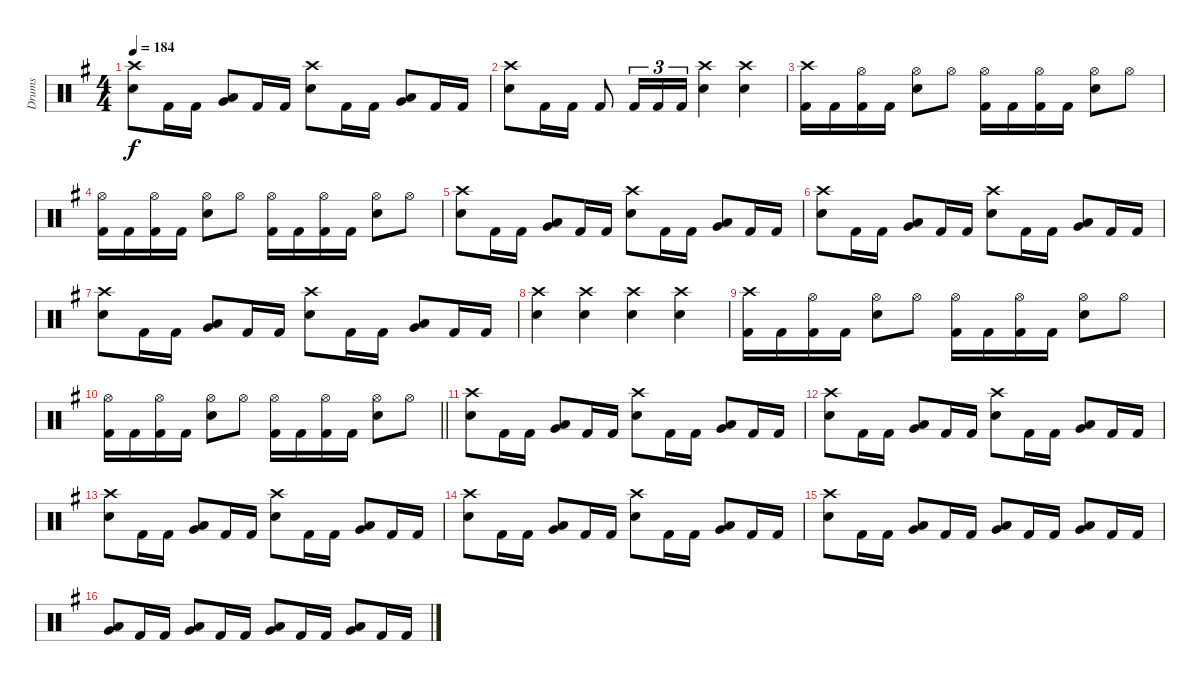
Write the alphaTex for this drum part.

\track ("Drums" "Drums") {instrument percussion}
\staff {score}
\articulation defaults
\ts (4 4)
\tempo 184
\clef neutral
\ks eminor
("Crash high (hit)" "Snare (hit) 2").8{dy f} "Kick (hit) 2".16 "Kick (hit) 2".16 ("Low Tom (hit)" "Very Low Tom (hit)").8 "Kick (hit) 2".16 "Kick (hit) 2".16 ("Crash high (hit)" "Snare (hit) 2").8 "Kick (hit) 2".16 "Kick (hit) 2".16 ("Low Tom (hit)" "Very Low Tom (hit)").8 "Kick (hit) 2".16 "Kick (hit) 2".16 |
("Crash high (hit)" "Snare (hit) 2").8 "Kick (hit) 2".16 "Kick (hit) 2".16 "Kick (hit) 2".8 "Kick (hit) 2".16{tu (3 2)} "Kick (hit) 2".16{tu (3 2)} "Kick (hit) 2".16{tu (3 2)} ("Crash high (hit)" "Snare (hit) 2").4 ("Crash high (hit)" "Snare (hit) 2").4 |
("Crash high (hit)" "Kick (hit) 2").16 "Kick (hit) 2".16 ("Hi-Hat (open)" "Kick (hit) 2").16 "Kick (hit) 2".16 ("Hi-Hat (open)" "Snare (hit) 2").8 "Hi-Hat (open)".8 ("Hi-Hat (open)" "Kick (hit) 2").16 "Kick (hit) 2".16 ("Hi-Hat (open)" "Kick (hit) 2").16 "Kick (hit) 2".16 ("Hi-Hat (open)" "Snare (hit) 2").8 "Hi-Hat (open)".8 |
("Hi-Hat (open)" "Kick (hit) 2").16 "Kick (hit) 2".16 ("Hi-Hat (open)" "Kick (hit) 2").16 "Kick (hit) 2".16 ("Hi-Hat (open)" "Snare (hit) 2").8 "Hi-Hat (open)".8 ("Hi-Hat (open)" "Kick (hit) 2").16 "Kick (hit) 2".16 ("Hi-Hat (open)" "Kick (hit) 2").16 "Kick (hit) 2".16 ("Hi-Hat (open)" "Snare (hit) 2").8 "Hi-Hat (open)".8 |
("Crash high (hit)" "Snare (hit) 2").8 "Kick (hit) 2".16 "Kick (hit) 2".16 ("Low Tom (hit)" "Very Low Tom (hit)").8 "Kick (hit) 2".16 "Kick (hit) 2".16 ("Crash high (hit)" "Snare (hit) 2").8 "Kick (hit) 2".16 "Kick (hit) 2".16 ("Low Tom (hit)" "Very Low Tom (hit)").8 "Kick (hit) 2".16 "Kick (hit) 2".16 |
("Crash high (hit)" "Snare (hit) 2").8 "Kick (hit) 2".16 "Kick (hit) 2".16 ("Low Tom (hit)" "Very Low Tom (hit)").8 "Kick (hit) 2".16 "Kick (hit) 2".16 ("Crash high (hit)" "Snare (hit) 2").8 "Kick (hit) 2".16 "Kick (hit) 2".16 ("Low Tom (hit)" "Very Low Tom (hit)").8 "Kick (hit) 2".16 "Kick (hit) 2".16 |
("Crash high (hit)" "Snare (hit) 2").8 "Kick (hit) 2".16 "Kick (hit) 2".16 ("Low Tom (hit)" "Very Low Tom (hit)").8 "Kick (hit) 2".16 "Kick (hit) 2".16 ("Crash high (hit)" "Snare (hit) 2").8 "Kick (hit) 2".16 "Kick (hit) 2".16 ("Low Tom (hit)" "Very Low Tom (hit)").8 "Kick (hit) 2".16 "Kick (hit) 2".16 |
("Crash high (hit)" "Snare (hit) 2").4 ("Crash high (hit)" "Snare (hit) 2").4 ("Crash high (hit)" "Snare (hit) 2").4 ("Crash high (hit)" "Snare (hit) 2").4 |
("Crash high (hit)" "Kick (hit) 2").16 "Kick (hit) 2".16 ("Hi-Hat (open)" "Kick (hit) 2").16 "Kick (hit) 2".16 ("Hi-Hat (open)" "Snare (hit) 2").8 "Hi-Hat (open)".8 ("Hi-Hat (open)" "Kick (hit) 2").16 "Kick (hit) 2".16 ("Hi-Hat (open)" "Kick (hit) 2").16 "Kick (hit) 2".16 ("Hi-Hat (open)" "Snare (hit) 2").8 "Hi-Hat (open)".8 |
\barLineRight lightlight
("Hi-Hat (open)" "Kick (hit) 2").16 "Kick (hit) 2".16 ("Hi-Hat (open)" "Kick (hit) 2").16 "Kick (hit) 2".16 ("Hi-Hat (open)" "Snare (hit) 2").8 "Hi-Hat (open)".8 ("Hi-Hat (open)" "Kick (hit) 2").16 "Kick (hit) 2".16 ("Hi-Hat (open)" "Kick (hit) 2").16 "Kick (hit) 2".16 ("Hi-Hat (open)" "Snare (hit) 2").8 "Hi-Hat (open)".8 |
("Crash high (hit)" "Snare (hit) 2").8 "Kick (hit) 2".16 "Kick (hit) 2".16 ("Low Tom (hit)" "Very Low Tom (hit)").8 "Kick (hit) 2".16 "Kick (hit) 2".16 ("Crash high (hit)" "Snare (hit) 2").8 "Kick (hit) 2".16 "Kick (hit) 2".16 ("Low Tom (hit)" "Very Low Tom (hit)").8 "Kick (hit) 2".16 "Kick (hit) 2".16 |
("Crash high (hit)" "Snare (hit) 2").8 "Kick (hit) 2".16 "Kick (hit) 2".16 ("Low Tom (hit)" "Very Low Tom (hit)").8 "Kick (hit) 2".16 "Kick (hit) 2".16 ("Crash high (hit)" "Snare (hit) 2").8 "Kick (hit) 2".16 "Kick (hit) 2".16 ("Low Tom (hit)" "Very Low Tom (hit)").8 "Kick (hit) 2".16 "Kick (hit) 2".16 |
("Crash high (hit)" "Snare (hit) 2").8 "Kick (hit) 2".16 "Kick (hit) 2".16 ("Low Tom (hit)" "Very Low Tom (hit)").8 "Kick (hit) 2".16 "Kick (hit) 2".16 ("Crash high (hit)" "Snare (hit) 2").8 "Kick (hit) 2".16 "Kick (hit) 2".16 ("Low Tom (hit)" "Very Low Tom (hit)").8 "Kick (hit) 2".16 "Kick (hit) 2".16 |
("Crash high (hit)" "Snare (hit) 2").8 "Kick (hit) 2".16 "Kick (hit) 2".16 ("Low Tom (hit)" "Very Low Tom (hit)").8 "Kick (hit) 2".16 "Kick (hit) 2".16 ("Crash high (hit)" "Snare (hit) 2").8 "Kick (hit) 2".16 "Kick (hit) 2".16 ("Low Tom (hit)" "Very Low Tom (hit)").8 "Kick (hit) 2".16 "Kick (hit) 2".16 |
("Crash high (hit)" "Snare (hit) 2").8 "Kick (hit) 2".16 "Kick (hit) 2".16 ("Low Tom (hit)" "Very Low Tom (hit)").8 "Kick (hit) 2".16 "Kick (hit) 2".16 ("Low Tom (hit)" "Very Low Tom (hit)").8 "Kick (hit) 2".16 "Kick (hit) 2".16 ("Low Tom (hit)" "Very Low Tom (hit)").8 "Kick (hit) 2".16 "Kick (hit) 2".16 |
("Low Tom (hit)" "Very Low Tom (hit)").8 "Kick (hit) 2".16 "Kick (hit) 2".16 ("Low Tom (hit)" "Very Low Tom (hit)").8 "Kick (hit) 2".16 "Kick (hit) 2".16 ("Low Tom (hit)" "Very Low Tom (hit)").8 "Kick (hit) 2".16 "Kick (hit) 2".16 ("Low Tom (hit)" "Very Low Tom (hit)").8 "Kick (hit) 2".16 "Kick (hit) 2".16
